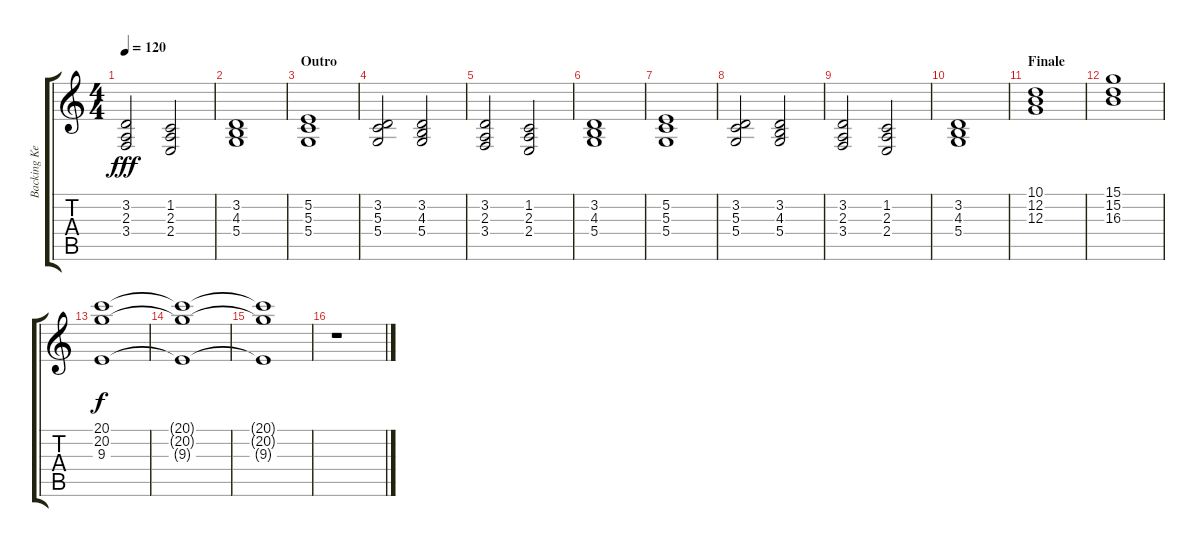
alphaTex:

\track ("Backing Keyboards" "Backing Ke") {instrument stringensemble1}
\staff {score tabs}
\tuning (E4 B3 G3 D3 A2 E2) {hide}
\ts (4 4)
\tempo 120
\clef g2
\ks c
(3.2 2.3 3.4).2{dy fff} (1.2 2.3 2.4).2 |
(3.2 4.3 5.4).1 |
\section ("" "Outro")
(5.2 5.3 5.4).1 |
(3.2 5.3 5.4).2 (3.2 4.3 5.4).2 |
(3.2 2.3 3.4).2 (1.2 2.3 2.4).2 |
(3.2 4.3 5.4).1 |
(5.2 5.3 5.4).1 |
(3.2 5.3 5.4).2 (3.2 4.3 5.4).2 |
(3.2 2.3 3.4).2 (1.2 2.3 2.4).2 |
(3.2 4.3 5.4).1 |
\section ("" "Finale")
(10.1 12.2 12.3).1 |
(15.1 15.2 16.3).1 |
(20.1 20.2 9.3).1{dy f} |
(20.1{t} 20.2{t} 9.3{t}).1 |
(20.1{t} 20.2{t} 9.3{t}).1{volume 0} |
r.1
